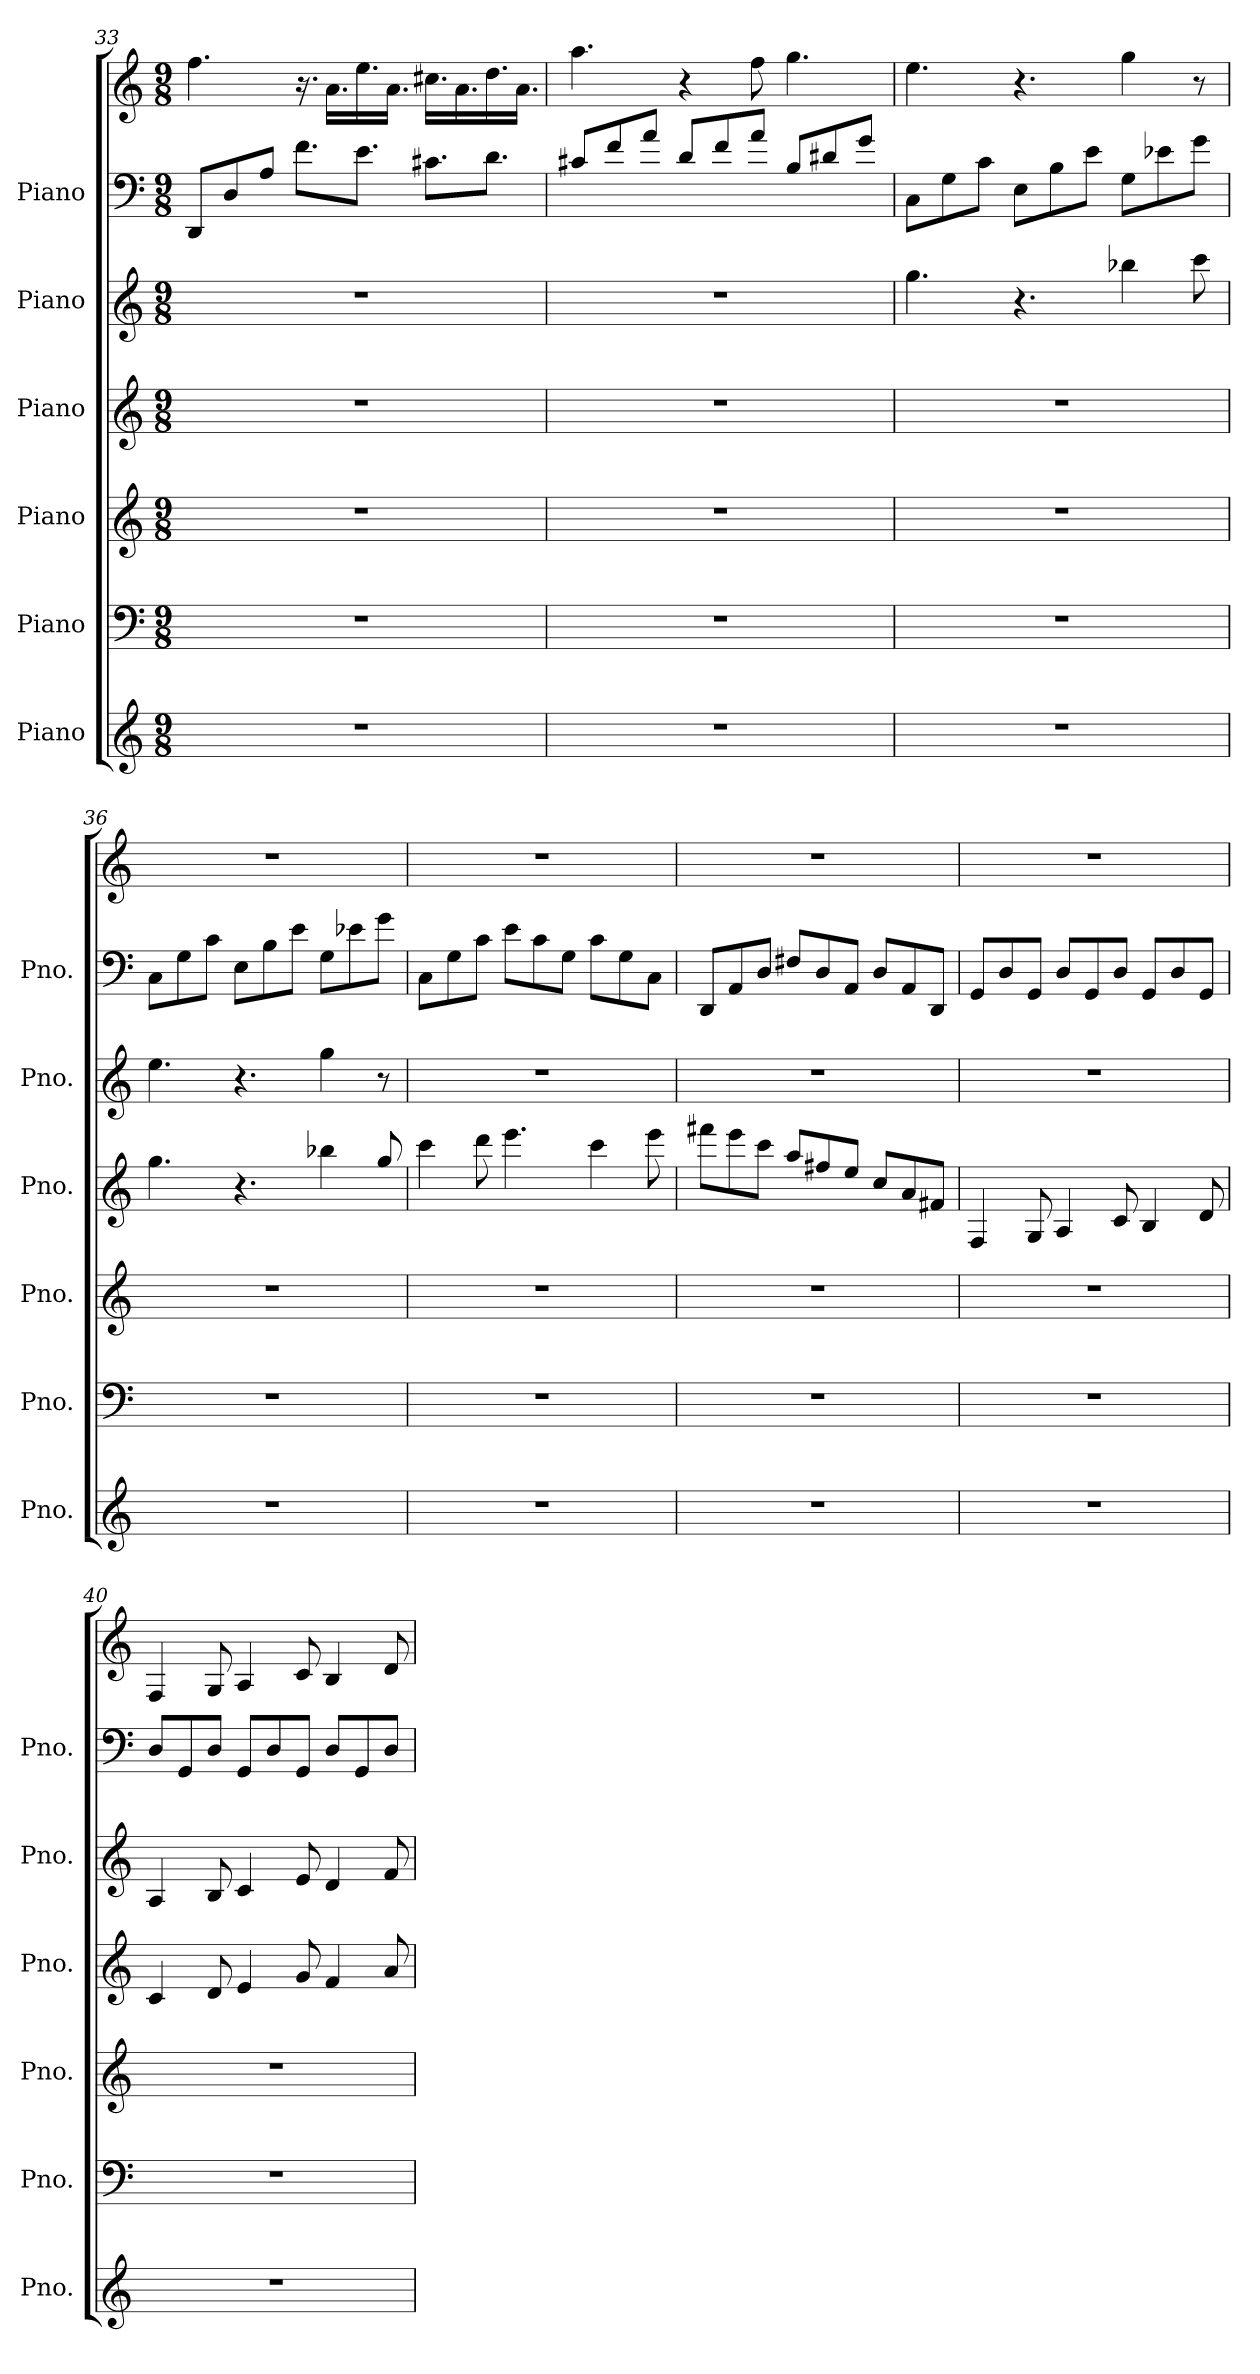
**kern	**kern	**kern	**kern	**kern	**kern	**kern
*part6	*part5	*part4	*part3	*part2	*part1	*part1
*staff7	*staff6	*staff5	*staff4	*staff3	*staff2	*staff1
*I"Piano	*I"Piano	*I"Piano	*I"Piano	*I"Piano	*I"Piano	*
*I'Pno.	*I'Pno.	*I'Pno.	*I'Pno.	*I'Pno.	*I'Pno.	*
*clefG2	*clefF4	*clefG2	*clefG2	*clefG2	*clefF4	*clefG2
*k[]	*k[]	*k[]	*k[]	*k[]	*k[]	*k[]
*M9/8	*M9/8	*M9/8	*M9/8	*M9/8	*M9/8	*M9/8
=33	=33	=33	=33	=33	=33	=33
8%9r	8%9r	8%9r	8%9r	8%9r	8DDi/L	4.ffj\
.	.	.	.	.	8Di/	.
.	.	.	.	.	8Ai/J	.
.	.	.	.	.	8.fi\L	16.r
.	.	.	.	.	.	16.aj\LL
.	.	.	.	.	8.ei\J	16.eej\
.	.	.	.	.	.	16.aj\JJ
.	.	.	.	.	8.c#Xi\L	16.cc#Xj\LL
.	.	.	.	.	.	16.aj\
.	.	.	.	.	8.di\J	16.ddj\
.	.	.	.	.	.	16.aj\JJ
!!LO:LB:g=z
=34	=34	=34	=34	=34	=34	=34
8%9r	8%9r	8%9r	8%9r	8%9r	8c#Xi/L	4.aaj\
.	.	.	.	.	8fi/	.
.	.	.	.	.	8ai/J	.
.	.	.	.	.	8di/L	4r
.	.	.	.	.	8fi/	.
.	.	.	.	.	8ai/J	8ffj\
.	.	.	.	.	8Bi/L	4.ggj\
.	.	.	.	.	8d#Xi/	.
.	.	.	.	.	8gi/J	.
=35	=35	=35	=35	=35	=35	=35
8%9r	8%9r	8%9r	8%9r	4.ggZ	8Ci\L	4.eej
.	.	.	.	.	8Gi\	.
.	.	.	.	.	8ci\J	.
.	.	.	.	4.r	8Ei\L	4.r
.	.	.	.	.	8Bi\	.
.	.	.	.	.	8ei\J	.
.	.	.	.	4bb-XZ	8Gi\L	4ggj
.	.	.	.	.	8e-Xi\	.
.	.	.	.	8cccZ\	8gi\J	8r
=36	=36	=36	=36	=36	=36	=36
8%9r	8%9r	8%9r	4.ggV	4.eeZ	8Ci\L	8%9r
.	.	.	.	.	8Gi\	.
.	.	.	.	.	8ci\J	.
.	.	.	4.r	4.r	8Ei\L	.
.	.	.	.	.	8Bi\	.
.	.	.	.	.	8ei\J	.
.	.	.	4bb-XV	4ggZ	8Gi\L	.
.	.	.	.	.	8e-Xi\	.
.	.	.	8ggV/	8r	8gi\J	.
=37	=37	=37	=37	=37	=37	=37
8%9r	8%9r	8%9r	4cccV\	8%9r	8Ci\L	8%9r
.	.	.	.	.	8Gi\	.
.	.	.	8dddV\	.	8ci\J	.
.	.	.	4.eeeV\	.	8ei\L	.
.	.	.	.	.	8ci\	.
.	.	.	.	.	8Gi\J	.
.	.	.	4cccV\	.	8ci\L	.
.	.	.	.	.	8Gi\	.
.	.	.	8eeeV\	.	8Ci\J	.
!!LO:LB:g=z
=38	=38	=38	=38	=38	=38	=38
8%9r	8%9r	8%9r	8fff#XV\L	8%9r	8DDi/L	8%9r
.	.	.	8eeeV\	.	8AAi/	.
.	.	.	8cccV\J	.	8Di/J	.
.	.	.	8aaV/L	.	8F#Xi/L	.
.	.	.	8ff#XV/	.	8Di/	.
.	.	.	8eeV/J	.	8AAi/J	.
.	.	.	8ccV/L	.	8Di/L	.
.	.	.	8aV/	.	8AAi/	.
.	.	.	8f#XV/J	.	8DDi/J	.
=39	=39	=39	=39	=39	=39	=39
8%9r	8%9r	8%9r	4FV/	8%9r	8GGi/L	8%9r
.	.	.	.	.	8Di/	.
.	.	.	8GV/	.	8GGi/J	.
.	.	.	4AV/	.	8Di/L	.
.	.	.	.	.	8GGi/	.
.	.	.	8cV/	.	8Di/J	.
.	.	.	4BV/	.	8GGi/L	.
.	.	.	.	.	8Di/	.
.	.	.	8dV/	.	8GGi/J	.
=40	=40	=40	=40	=40	=40	=40
8%9r	8%9r	8%9r	4cV	4AZ	8Di/L	4Fj
.	.	.	.	.	8GGi/	.
.	.	.	8dV	8BZ	8Di/J	8Gj
.	.	.	4eV	4cZ	8GGi/L	4Aj
.	.	.	.	.	8Di/	.
.	.	.	8gV	8eZ	8GGi/J	8cj
.	.	.	4fV	4dZ	8Di/L	4Bj
.	.	.	.	.	8GGi/	.
.	.	.	8aV	8fZ	8Di/J	8dj
=	=	=	=	=	=	=
*-	*-	*-	*-	*-	*-	*-
